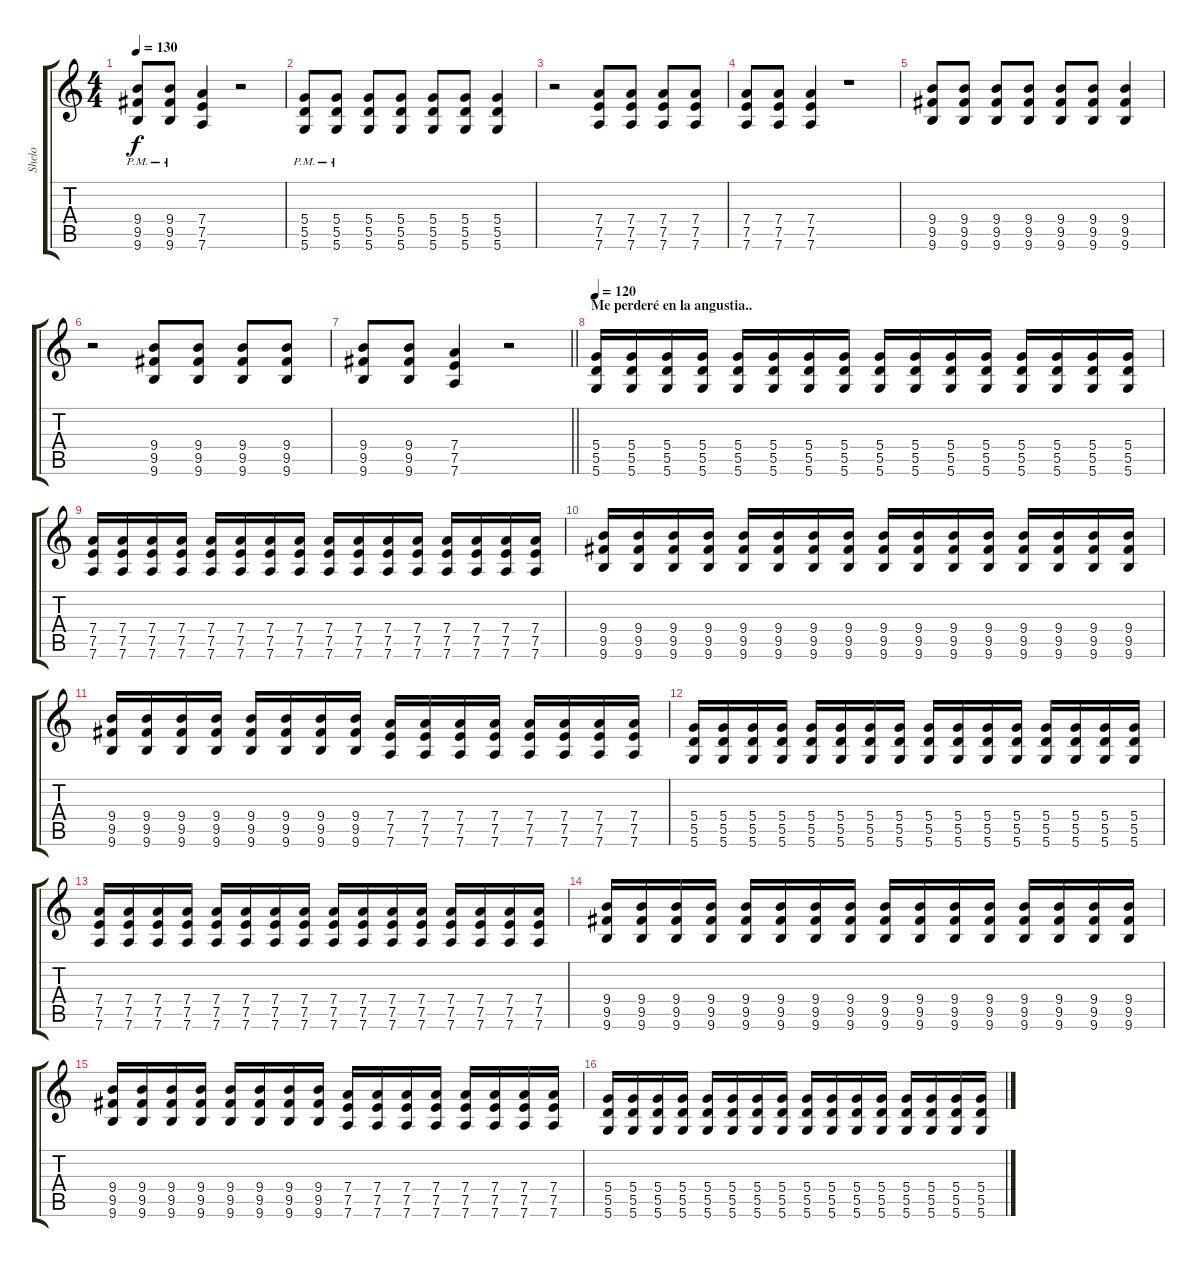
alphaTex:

\track ("Shelo" "Shelo") {instrument distortionguitar}
\staff {score tabs}
\tuning (E4 B3 G3 D3 A2 D2) {hide}
\ts (4 4)
\tempo 130
\clef g2
\ks c
(9.4{pm} 9.5 9.6).8{dy f} (9.4{pm} 9.5 9.6).8 (7.4 7.5 7.6).4 r.2 |
(5.4{pm} 5.5 5.6).8 (5.4{pm} 5.5 5.6).8 (5.4 5.5 5.6).8 (5.4 5.5 5.6).8 (5.4 5.5 5.6).8 (5.4 5.5 5.6).8 (5.4 5.5 5.6).4 |
r.2 (7.4 7.5 7.6).8 (7.4 7.5 7.6).8 (7.4 7.5 7.6).8 (7.4 7.5 7.6).8 |
(7.4 7.5 7.6).8 (7.4 7.5 7.6).8 (7.4 7.5 7.6).4 r.1 |
(9.4 9.5 9.6).8 (9.4 9.5 9.6).8 (9.4 9.5 9.6).8 (9.4 9.5 9.6).8 (9.4 9.5 9.6).8 (9.4 9.5 9.6).8 (9.4 9.5 9.6).4 |
r.2 (9.4 9.5 9.6).8 (9.4 9.5 9.6).8 (9.4 9.5 9.6).8 (9.4 9.5 9.6).8 |
\barLineRight lightlight
(9.4 9.5 9.6).8 (9.4 9.5 9.6).8 (7.4 7.5 7.6).4 r.2 |
\section ("" "Me perderé en la angustia..")
\tempo 120
(5.4 5.5 5.6).16{instrument distortionguitar} (5.4 5.5 5.6).16 (5.4 5.5 5.6).16 (5.4 5.5 5.6).16 (5.4 5.5 5.6).16 (5.4 5.5 5.6).16 (5.4 5.5 5.6).16 (5.4 5.5 5.6).16 (5.4 5.5 5.6).16 (5.4 5.5 5.6).16 (5.4 5.5 5.6).16 (5.4 5.5 5.6).16 (5.4 5.5 5.6).16 (5.4 5.5 5.6).16 (5.4 5.5 5.6).16 (5.4 5.5 5.6).16 |
(7.4 7.5 7.6).16 (7.4 7.5 7.6).16 (7.4 7.5 7.6).16 (7.4 7.5 7.6).16 (7.4 7.5 7.6).16 (7.4 7.5 7.6).16 (7.4 7.5 7.6).16 (7.4 7.5 7.6).16 (7.4 7.5 7.6).16 (7.4 7.5 7.6).16 (7.4 7.5 7.6).16 (7.4 7.5 7.6).16 (7.4 7.5 7.6).16 (7.4 7.5 7.6).16 (7.4 7.5 7.6).16 (7.4 7.5 7.6).16 |
(9.4 9.5 9.6).16 (9.4 9.5 9.6).16 (9.4 9.5 9.6).16 (9.4 9.5 9.6).16 (9.4 9.5 9.6).16 (9.4 9.5 9.6).16 (9.4 9.5 9.6).16 (9.4 9.5 9.6).16 (9.4 9.5 9.6).16 (9.4 9.5 9.6).16 (9.4 9.5 9.6).16 (9.4 9.5 9.6).16 (9.4 9.5 9.6).16 (9.4 9.5 9.6).16 (9.4 9.5 9.6).16 (9.4 9.5 9.6).16 |
(9.4 9.5 9.6).16 (9.4 9.5 9.6).16 (9.4 9.5 9.6).16 (9.4 9.5 9.6).16 (9.4 9.5 9.6).16 (9.4 9.5 9.6).16 (9.4 9.5 9.6).16 (9.4 9.5 9.6).16 (7.4 7.5 7.6).16 (7.4 7.5 7.6).16 (7.4 7.5 7.6).16 (7.4 7.5 7.6).16 (7.4 7.5 7.6).16 (7.4 7.5 7.6).16 (7.4 7.5 7.6).16 (7.4 7.5 7.6).16 |
(5.4 5.5 5.6).16 (5.4 5.5 5.6).16 (5.4 5.5 5.6).16 (5.4 5.5 5.6).16 (5.4 5.5 5.6).16 (5.4 5.5 5.6).16 (5.4 5.5 5.6).16 (5.4 5.5 5.6).16 (5.4 5.5 5.6).16 (5.4 5.5 5.6).16 (5.4 5.5 5.6).16 (5.4 5.5 5.6).16 (5.4 5.5 5.6).16 (5.4 5.5 5.6).16 (5.4 5.5 5.6).16 (5.4 5.5 5.6).16 |
(7.4 7.5 7.6).16 (7.4 7.5 7.6).16 (7.4 7.5 7.6).16 (7.4 7.5 7.6).16 (7.4 7.5 7.6).16 (7.4 7.5 7.6).16 (7.4 7.5 7.6).16 (7.4 7.5 7.6).16 (7.4 7.5 7.6).16 (7.4 7.5 7.6).16 (7.4 7.5 7.6).16 (7.4 7.5 7.6).16 (7.4 7.5 7.6).16 (7.4 7.5 7.6).16 (7.4 7.5 7.6).16 (7.4 7.5 7.6).16 |
(9.4 9.5 9.6).16 (9.4 9.5 9.6).16 (9.4 9.5 9.6).16 (9.4 9.5 9.6).16 (9.4 9.5 9.6).16 (9.4 9.5 9.6).16 (9.4 9.5 9.6).16 (9.4 9.5 9.6).16 (9.4 9.5 9.6).16 (9.4 9.5 9.6).16 (9.4 9.5 9.6).16 (9.4 9.5 9.6).16 (9.4 9.5 9.6).16 (9.4 9.5 9.6).16 (9.4 9.5 9.6).16 (9.4 9.5 9.6).16 |
(9.4 9.5 9.6).16 (9.4 9.5 9.6).16 (9.4 9.5 9.6).16 (9.4 9.5 9.6).16 (9.4 9.5 9.6).16 (9.4 9.5 9.6).16 (9.4 9.5 9.6).16 (9.4 9.5 9.6).16 (7.4 7.5 7.6).16 (7.4 7.5 7.6).16 (7.4 7.5 7.6).16 (7.4 7.5 7.6).16 (7.4 7.5 7.6).16 (7.4 7.5 7.6).16 (7.4 7.5 7.6).16 (7.4 7.5 7.6).16 |
(5.4 5.5 5.6).16 (5.4 5.5 5.6).16 (5.4 5.5 5.6).16 (5.4 5.5 5.6).16 (5.4 5.5 5.6).16 (5.4 5.5 5.6).16 (5.4 5.5 5.6).16 (5.4 5.5 5.6).16 (5.4 5.5 5.6).16 (5.4 5.5 5.6).16 (5.4 5.5 5.6).16 (5.4 5.5 5.6).16 (5.4 5.5 5.6).16 (5.4 5.5 5.6).16 (5.4 5.5 5.6).16 (5.4 5.5 5.6).16
